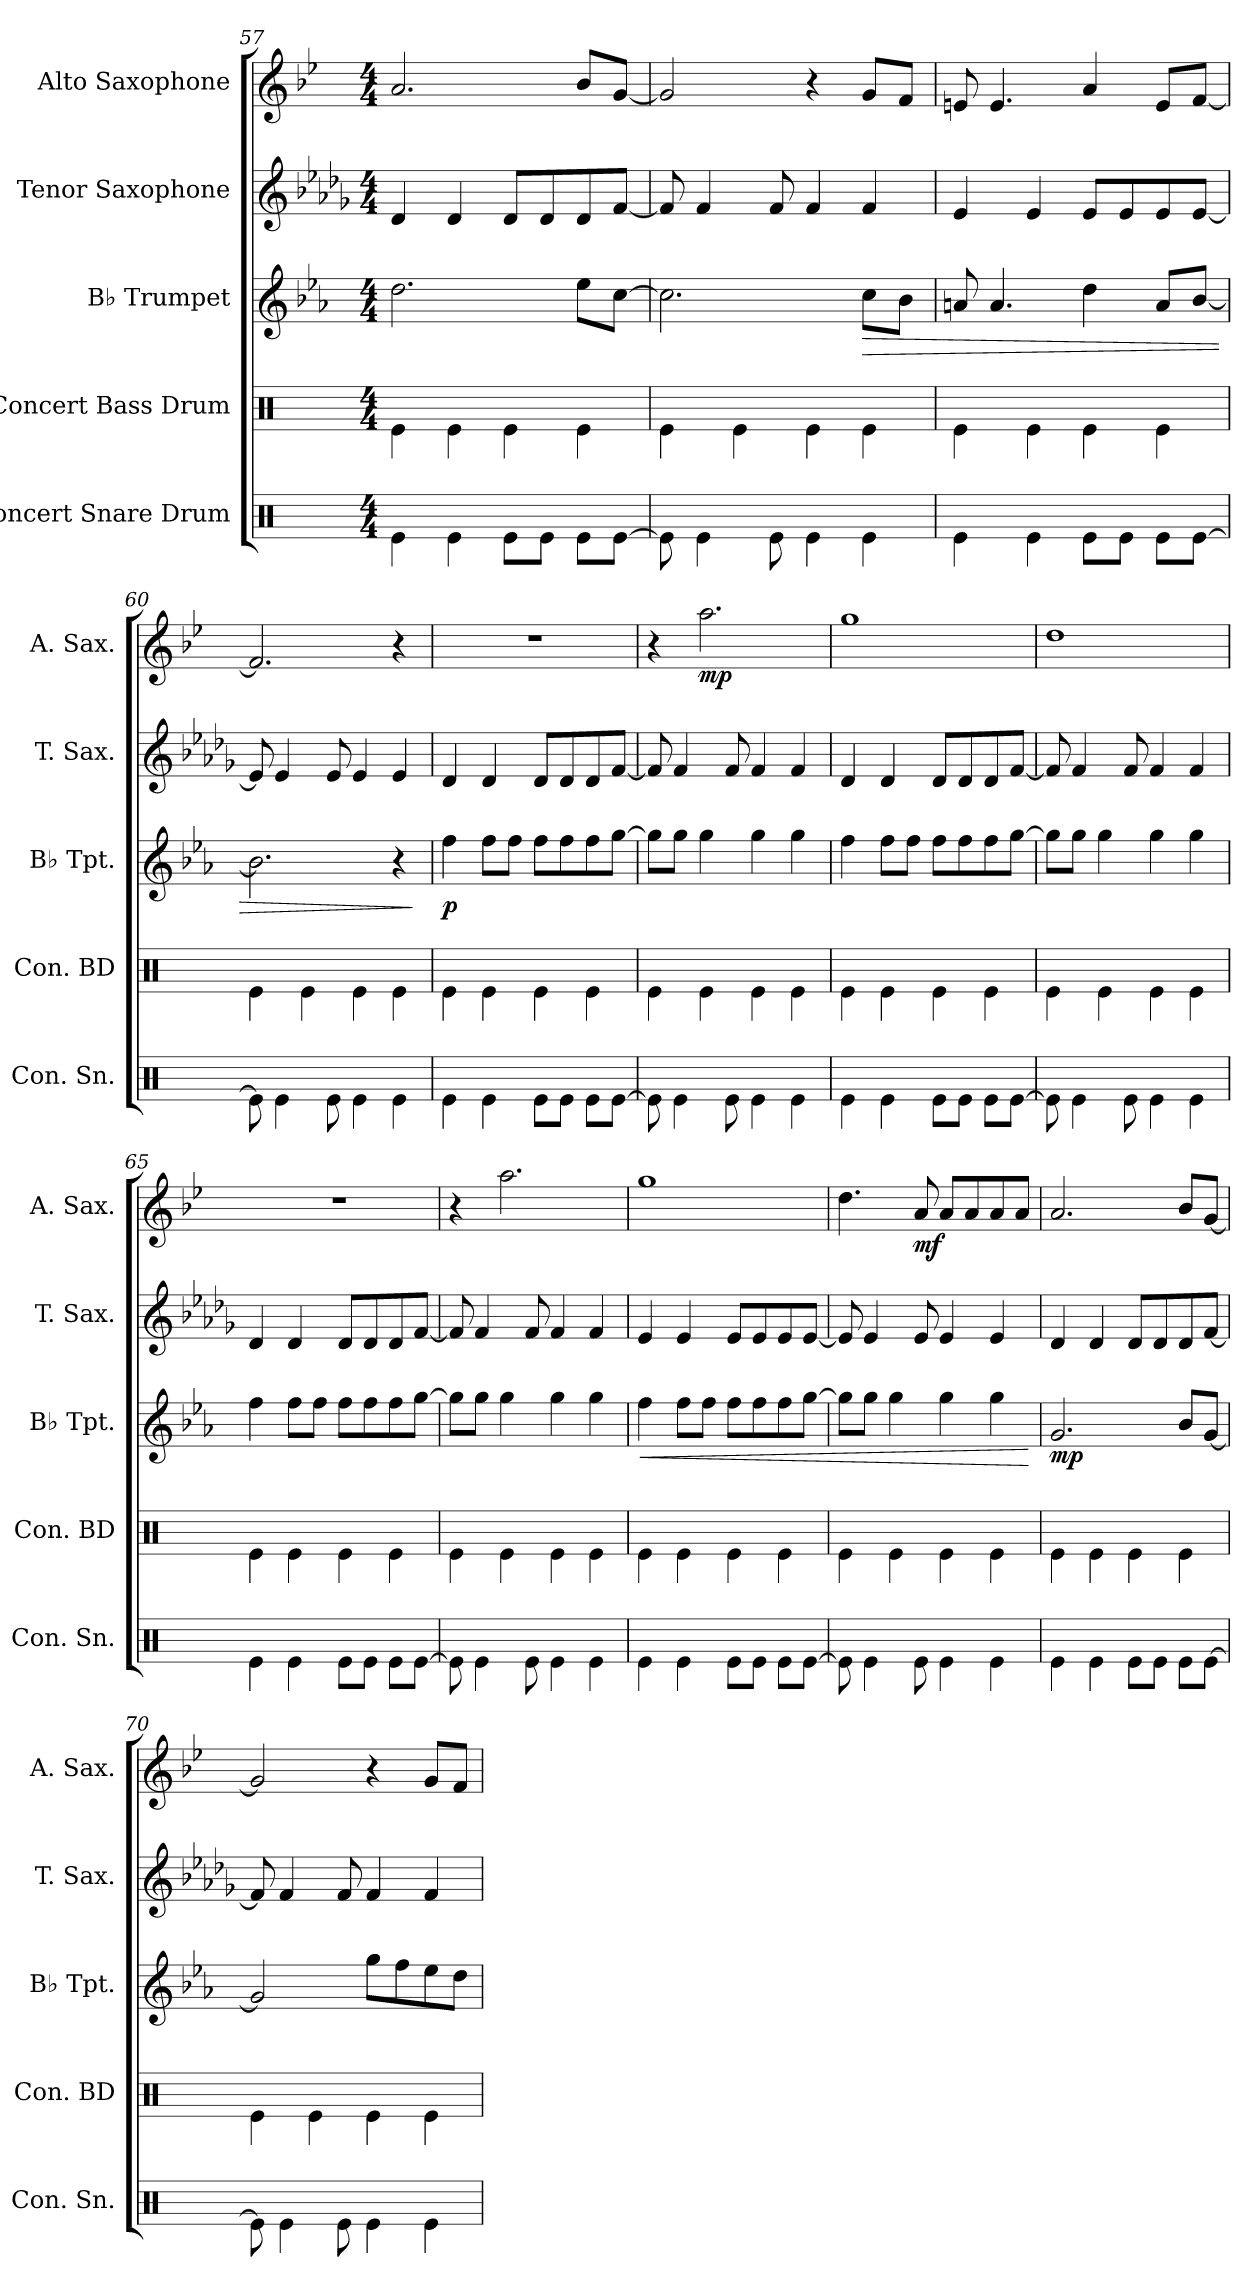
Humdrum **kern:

**kern	**kern	**kern	**dynam	**kern	**kern	**dynam
*part5	*part4	*part3	*part3	*part2	*part1	*part1
*staff5	*staff4	*staff3	*staff3	*staff2	*staff1	*staff1
*I"Concert Snare Drum	*I"Concert Bass Drum	*I"B♭ Trumpet	*	*I"Tenor Saxophone	*I"Alto Saxophone	*
*I'Con. Sn.	*I'Con. BD	*I'B♭ Tpt.	*	*I'T. Sax.	*I'A. Sax.	*
*clefX	*clefX	*clefG2	*	*clefG2	*clefG2	*
*	*	*ITrd1c2	*	*ITrd8c14	*ITrd5c9	*
*k[]	*k[]	*k[b-e-a-d-g-]	*	*k[b-e-a-d-g-]	*k[b-e-a-d-g-]	*
*M4/4	*M4/4	*M4/4	*	*M4/4	*M4/4	*
=57	=57	=57	=57	=57	=57	=57
4Re\	4Re\	2.cc\	.	4D-/	2.c/	.
4Re\	4Re\	.	.	4D-/	.	.
8Re\L	4Re\	.	.	8D-/L	.	.
8Re\J	.	.	.	8D-/	.	.
8Re\L	4Re\	8dd-\L	.	8D-/	8d-/L	.
[8Re\J	.	[8b-\J	.	[8F/J	[8B-/J	.
=58	=58	=58	=58	=58	=58	=58
8Re\]	4Re\	2.b-\]	.	8F/]	2B-/]	.
4Re\	.	.	.	4F/	.	.
.	4Re\	.	.	.	.	.
8Re\	.	.	.	8F/	.	.
4Re\	4Re\	.	.	4F/	4r	.
!	!	!	!LO:HP:b	!	!	!
4Re\	4Re\	8b-\L	>	4F/	8B-/L	.
.	.	8a-\J	.	.	8A-/J	.
!!LO:PB:g=z
=59	=59	=59	=59	=59	=59	=59
4Re\	4Re\	8gn/	.	4E-/	8Gn/	.
.	.	4.g/	.	.	4.G/	.
4Re\	4Re\	.	.	4E-/	.	.
8Re\L	4Re\	4cc\	.	8E-/L	4c/	.
8Re\J	.	.	.	8E-/	.	.
8Re\L	4Re\	8g/L	.	8E-/	8G/L	.
[8Re\J	.	[8a-/J	.	[8E-/J	[8A-/J	.
=60	=60	=60	=60	=60	=60	=60
8Re\]	4Re\	2.a-\]	.	8E-/]	2.A-/]	.
4Re\	.	.	.	4E-/	.	.
.	4Re\	.	.	.	.	.
8Re\	.	.	.	8E-/	.	.
4Re\	4Re\	.	.	4E-/	.	.
4Re\	4Re\	4r	.	4E-/	4r	.
.	.	.	]	.	.	.
=61	=61	=61	=61	=61	=61	=61
!	!	!	!LO:DY:b	!	!	!
4Re\	4Re\	4ee-\	p	4D-/	1r	.
4Re\	4Re\	8ee-\L	.	4D-/	.	.
.	.	8ee-\J	.	.	.	.
8Re\L	4Re\	8ee-\L	.	8D-/L	.	.
8Re\J	.	8ee-\	.	8D-/	.	.
8Re\L	4Re\	8ee-\	.	8D-/	.	.
[8Re\J	.	[8ff\J	.	[8F/J	.	.
=62	=62	=62	=62	=62	=62	=62
8Re\]	4Re\	8ff\L]	.	8F/]	4r	.
4Re\	.	8ff\J	.	4F/	.	.
!	!	!	!	!	!	!LO:DY:b
.	4Re\	4ff\	.	.	2.cc\	mp
8Re\	.	.	.	8F/	.	.
4Re\	4Re\	4ff\	.	4F/	.	.
4Re\	4Re\	4ff\	.	4F/	.	.
=63	=63	=63	=63	=63	=63	=63
4Re\	4Re\	4ee-\	.	4D-/	1b-	.
4Re\	4Re\	8ee-\L	.	4D-/	.	.
.	.	8ee-\J	.	.	.	.
8Re\L	4Re\	8ee-\L	.	8D-/L	.	.
8Re\J	.	8ee-\	.	8D-/	.	.
8Re\L	4Re\	8ee-\	.	8D-/	.	.
[8Re\J	.	[8ff\J	.	[8F/J	.	.
=64	=64	=64	=64	=64	=64	=64
8Re\]	4Re\	8ff\L]	.	8F/]	1f	.
4Re\	.	8ff\J	.	4F/	.	.
.	4Re\	4ff\	.	.	.	.
8Re\	.	.	.	8F/	.	.
4Re\	4Re\	4ff\	.	4F/	.	.
4Re\	4Re\	4ff\	.	4F/	.	.
!!LO:LB:g=z
=65	=65	=65	=65	=65	=65	=65
4Re\	4Re\	4ee-\	.	4D-/	1r	.
4Re\	4Re\	8ee-\L	.	4D-/	.	.
.	.	8ee-\J	.	.	.	.
8Re\L	4Re\	8ee-\L	.	8D-/L	.	.
8Re\J	.	8ee-\	.	8D-/	.	.
8Re\L	4Re\	8ee-\	.	8D-/	.	.
[8Re\J	.	[8ff\J	.	[8F/J	.	.
=66	=66	=66	=66	=66	=66	=66
8Re\]	4Re\	8ff\L]	.	8F/]	4r	.
4Re\	.	8ff\J	.	4F/	.	.
.	4Re\	4ff\	.	.	2.cc\	.
8Re\	.	.	.	8F/	.	.
4Re\	4Re\	4ff\	.	4F/	.	.
4Re\	4Re\	4ff\	.	4F/	.	.
=67	=67	=67	=67	=67	=67	=67
!	!	!	!LO:HP:b	!	!	!
4Re\	4Re\	4ee-\	<	4E-/	1b-	.
4Re\	4Re\	8ee-\L	.	4E-/	.	.
.	.	8ee-\J	.	.	.	.
8Re\L	4Re\	8ee-\L	.	8E-/L	.	.
8Re\J	.	8ee-\	.	8E-/	.	.
8Re\L	4Re\	8ee-\	.	8E-/	.	.
[8Re\J	.	[8ff\J	.	[8E-/J	.	.
=68	=68	=68	=68	=68	=68	=68
8Re\]	4Re\	8ff\L]	.	8E-/]	4.f\	.
4Re\	.	8ff\J	.	4E-/	.	.
.	4Re\	4ff\	.	.	.	.
!	!	!	!	!	!	!LO:DY:b
8Re\	.	.	.	8E-/	8c/	mf
4Re\	4Re\	4ff\	.	4E-/	8c/L	.
.	.	.	.	.	8c/	.
4Re\	4Re\	4ff\	.	4E-/	8c/	.
.	.	.	.	.	8c/J	.
.	.	.	[	.	.	.
=69	=69	=69	=69	=69	=69	=69
!	!	!	!LO:DY:b	!	!	!
4Re\	4Re\	2.f/	mp	4D-/	2.c/	.
4Re\	4Re\	.	.	4D-/	.	.
8Re\L	4Re\	.	.	8D-/L	.	.
8Re\J	.	.	.	8D-/	.	.
8Re\L	4Re\	8a-/L	.	8D-/	8d-/L	.
[8Re\J	.	[8f/J	.	[8F/J	[8B-/J	.
!!LO:LB:g=z
=70	=70	=70	=70	=70	=70	=70
8Re\]	4Re\	2f/]	.	8F/]	2B-/]	.
4Re\	.	.	.	4F/	.	.
.	4Re\	.	.	.	.	.
8Re\	.	.	.	8F/	.	.
4Re\	4Re\	8ff\L	.	4F/	4r	.
.	.	8ee-\	.	.	.	.
4Re\	4Re\	8dd-\	.	4F/	8B-/L	.
.	.	8cc\J	.	.	8A-/J	.
=	=	=	=	=	=	=
*-	*-	*-	*-	*-	*-	*-
